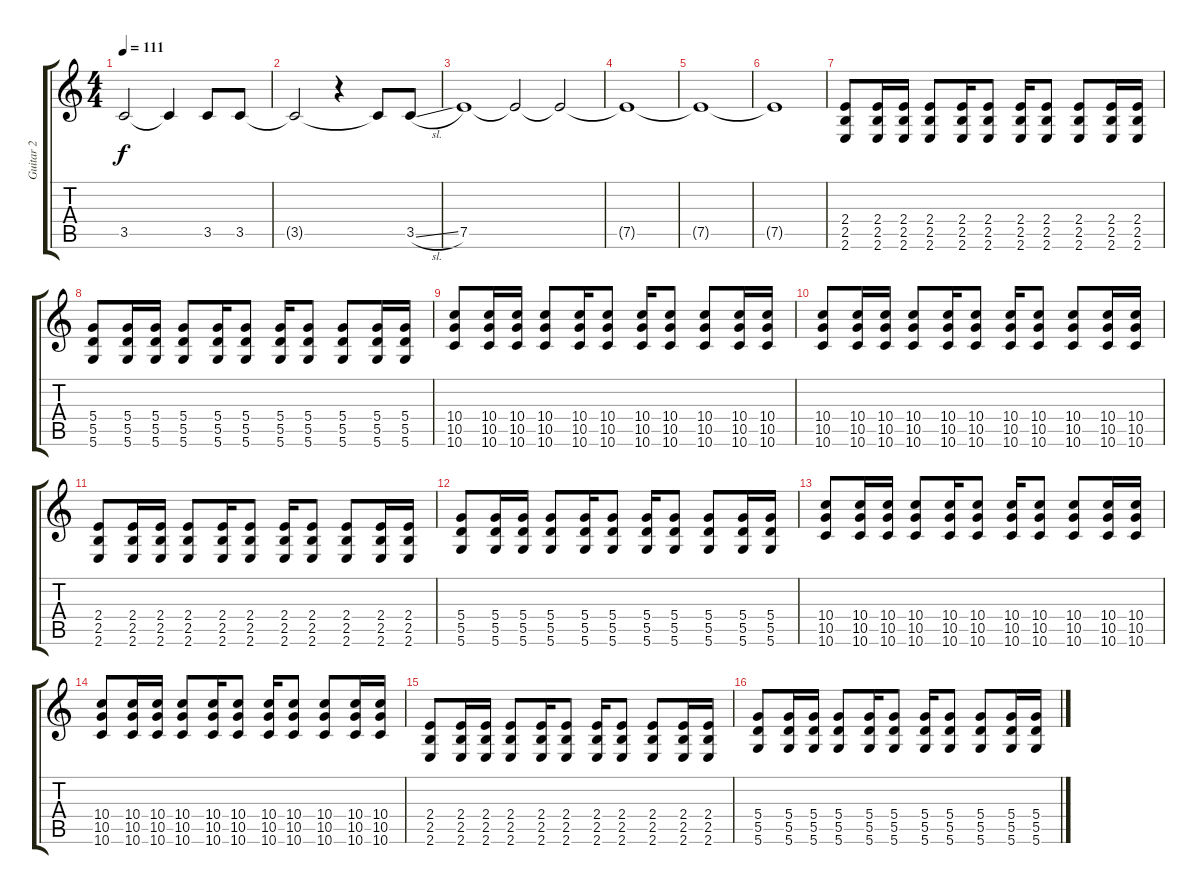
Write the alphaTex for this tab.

\track ("Guitar 2" "Guitar 2") {instrument electricguitarclean}
\staff {score tabs}
\tuning (E4 B3 G3 D3 A2 D2) {hide}
\ts (4 4)
\tempo 111
\clef g2
\ks c
3.5.2{dy f} 3.5{t}.4 3.5.8 3.5.8 |
3.5{t}.2 r.4 3.5{t}.8 3.5{sl}.8 |
7.5.1 7.5{t}.2 7.5{t}.2 |
7.5{t}.1 |
7.5{t}.1 |
7.5{t}.1 |
(2.4 2.5 2.6).8{instrument overdrivenguitar} (2.4 2.5 2.6).16 (2.4 2.5 2.6).16 (2.4 2.5 2.6).8 (2.4 2.5 2.6).16 (2.4 2.5 2.6).8 (2.4 2.5 2.6).16 (2.4 2.5 2.6).8 (2.4 2.5 2.6).8 (2.4 2.5 2.6).16 (2.4 2.5 2.6).16 |
(5.4 5.5 5.6).8 (5.4 5.5 5.6).16 (5.4 5.5 5.6).16 (5.4 5.5 5.6).8 (5.4 5.5 5.6).16 (5.4 5.5 5.6).8 (5.4 5.5 5.6).16 (5.4 5.5 5.6).8 (5.4 5.5 5.6).8 (5.4 5.5 5.6).16 (5.4 5.5 5.6).16 |
(10.4 10.5 10.6).8 (10.4 10.5 10.6).16 (10.4 10.5 10.6).16 (10.4 10.5 10.6).8 (10.4 10.5 10.6).16 (10.4 10.5 10.6).8 (10.4 10.5 10.6).16 (10.4 10.5 10.6).8 (10.4 10.5 10.6).8 (10.4 10.5 10.6).16 (10.4 10.5 10.6).16 |
(10.4 10.5 10.6).8 (10.4 10.5 10.6).16 (10.4 10.5 10.6).16 (10.4 10.5 10.6).8 (10.4 10.5 10.6).16 (10.4 10.5 10.6).8 (10.4 10.5 10.6).16 (10.4 10.5 10.6).8 (10.4 10.5 10.6).8 (10.4 10.5 10.6).16 (10.4 10.5 10.6).16 |
(2.4 2.5 2.6).8 (2.4 2.5 2.6).16 (2.4 2.5 2.6).16 (2.4 2.5 2.6).8 (2.4 2.5 2.6).16 (2.4 2.5 2.6).8 (2.4 2.5 2.6).16 (2.4 2.5 2.6).8 (2.4 2.5 2.6).8 (2.4 2.5 2.6).16 (2.4 2.5 2.6).16 |
(5.4 5.5 5.6).8 (5.4 5.5 5.6).16 (5.4 5.5 5.6).16 (5.4 5.5 5.6).8 (5.4 5.5 5.6).16 (5.4 5.5 5.6).8 (5.4 5.5 5.6).16 (5.4 5.5 5.6).8 (5.4 5.5 5.6).8 (5.4 5.5 5.6).16 (5.4 5.5 5.6).16 |
(10.4 10.5 10.6).8 (10.4 10.5 10.6).16 (10.4 10.5 10.6).16 (10.4 10.5 10.6).8 (10.4 10.5 10.6).16 (10.4 10.5 10.6).8 (10.4 10.5 10.6).16 (10.4 10.5 10.6).8 (10.4 10.5 10.6).8 (10.4 10.5 10.6).16 (10.4 10.5 10.6).16 |
(10.4 10.5 10.6).8 (10.4 10.5 10.6).16 (10.4 10.5 10.6).16 (10.4 10.5 10.6).8 (10.4 10.5 10.6).16 (10.4 10.5 10.6).8 (10.4 10.5 10.6).16 (10.4 10.5 10.6).8 (10.4 10.5 10.6).8 (10.4 10.5 10.6).16 (10.4 10.5 10.6).16 |
(2.4 2.5 2.6).8{instrument overdrivenguitar} (2.4 2.5 2.6).16 (2.4 2.5 2.6).16 (2.4 2.5 2.6).8 (2.4 2.5 2.6).16 (2.4 2.5 2.6).8 (2.4 2.5 2.6).16 (2.4 2.5 2.6).8 (2.4 2.5 2.6).8 (2.4 2.5 2.6).16 (2.4 2.5 2.6).16 |
(5.4 5.5 5.6).8 (5.4 5.5 5.6).16 (5.4 5.5 5.6).16 (5.4 5.5 5.6).8 (5.4 5.5 5.6).16 (5.4 5.5 5.6).8 (5.4 5.5 5.6).16 (5.4 5.5 5.6).8 (5.4 5.5 5.6).8 (5.4 5.5 5.6).16 (5.4 5.5 5.6).16
